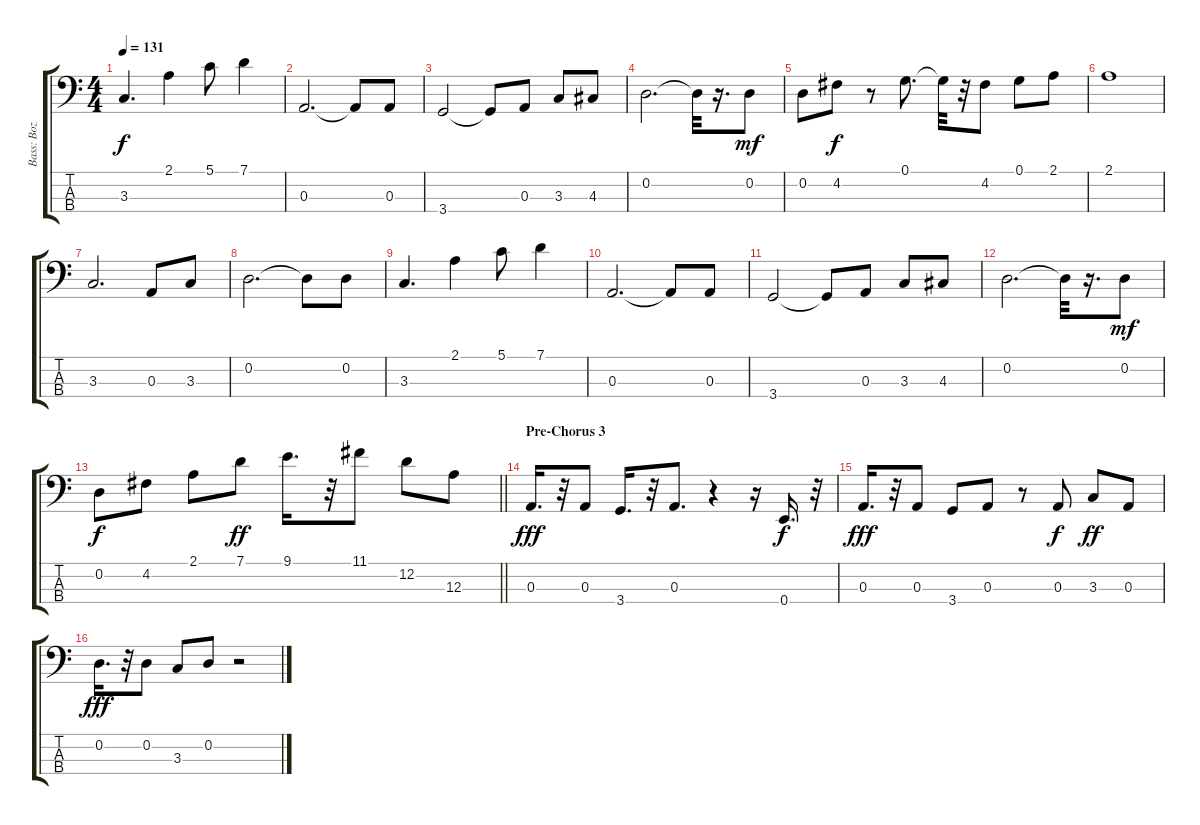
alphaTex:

\track ("Bass: Boz Burrell" "Bass: Boz ") {instrument electricbassfinger}
\staff {score tabs}
\tuning (G2 D2 A1 E1) {hide}
\ts (4 4)
\tempo 131
\clef f4
\ks c
3.3.4{d dy f} 2.1.4 5.1.8 7.1.4 |
0.3.2{d} 0.3{t}.8 0.3.8 |
3.4.2 3.4{t}.8 0.3.8 3.3.8 4.3.8 |
0.2.2{d} 0.2{t}.32 r.16{d} 0.2.8{dy mf} |
0.2.8 4.2.8{dy f} r.8 0.1.8{d} 0.1{t}.32 r.32 4.2.8 0.1.8 2.1.8 |
2.1.1 |
3.3.2{d} 0.3.8 3.3.8 |
0.2.2{d} 0.2{t}.8 0.2.8 |
3.3.4{d} 2.1.4 5.1.8 7.1.4 |
0.3.2{d} 0.3{t}.8 0.3.8 |
3.4.2 3.4{t}.8 0.3.8 3.3.8 4.3.8 |
0.2.2{d} 0.2{t}.32 r.16{d} 0.2.8{dy mf} |
\barLineRight lightlight
0.2.8{dy f} 4.2.8 2.1.8 7.1.8{dy ff} 9.1.16{d} r.32 11.1.8 12.2.8 12.3.8 |
\section ("" "Pre-Chorus 3")
0.3.16{d dy fff} r.32 0.3.8 3.4.16{d} r.32 0.3.8{d} r.4 r.16 0.4.16{d dy f} r.32 |
0.3.16{d dy fff} r.32 0.3.8 3.4.8 0.3.8 r.8 0.3.8{dy f} 3.3.8{dy ff} 0.3.8 |
0.2.16{d dy fff} r.32 0.2.8 3.3.8 0.2.8 r.2
